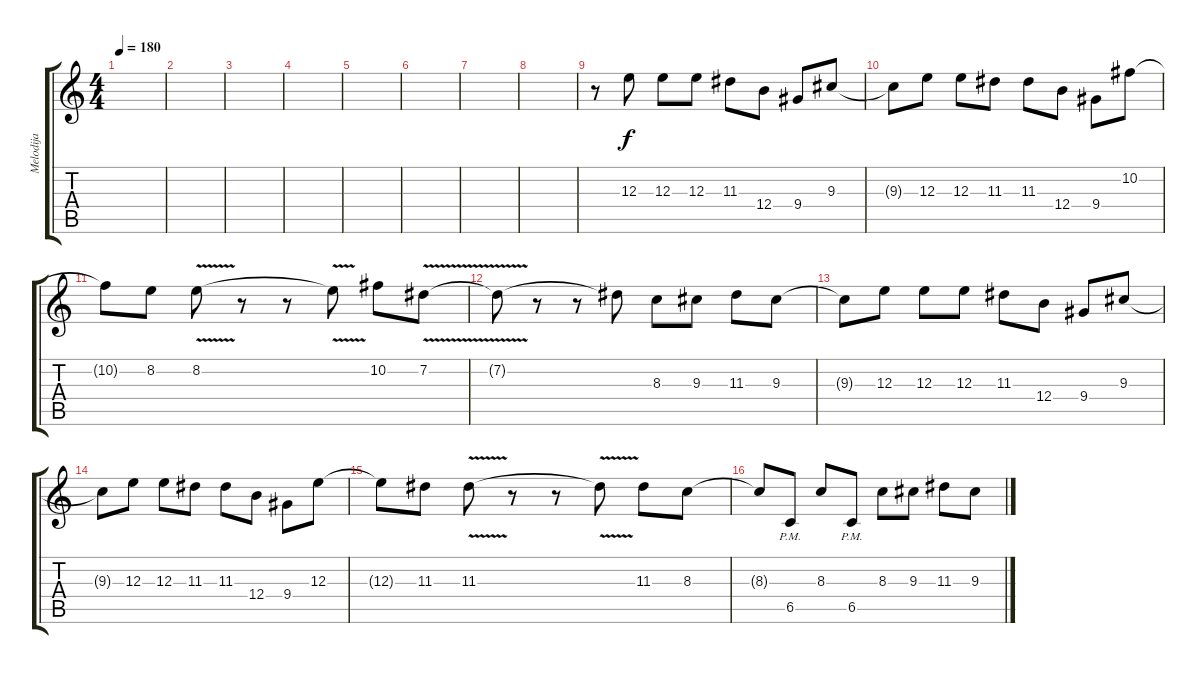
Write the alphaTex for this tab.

\track ("Melodija" "Melodija") {instrument distortionguitar}
\staff {score tabs}
\tuning (Db4 Ab3 E3 B2 Gb2 Db2) {hide}
\ts (4 4)
\tempo 180
\clef g2
\ks c
|
|
|
|
|
|
|
|
r.8 12.3.8 12.3.8 12.3.8 11.3.8 12.4.8 9.4.8 9.3.8 |
9.3{t}.8 12.3.8 12.3.8 11.3.8 11.3.8 12.4.8 9.4.8 10.2.8 |
10.2{t}.8 8.2.8 8.2{v}.8 r.8 r.8 8.2{t}.8 10.2.8 7.2{v}.8 |
7.2{t}.8 r.8 r.8 7.2{t}.8 8.3.8 9.3.8 11.3.8 9.3.8 |
9.3{t}.8 12.3.8 12.3.8 12.3.8 11.3.8 12.4.8 9.4.8 9.3.8 |
9.3{t}.8 12.3.8 12.3.8 11.3.8 11.3.8 12.4.8 9.4.8 12.3.8 |
12.3{t}.8 11.3.8 11.3{v}.8 r.8 r.8 11.3{t}.8 11.3.8 8.3.8 |
8.3{t}.8 6.5{pm}.8 8.3.8 6.5{pm}.8 8.3.8 9.3.8 11.3.8 9.3.8
